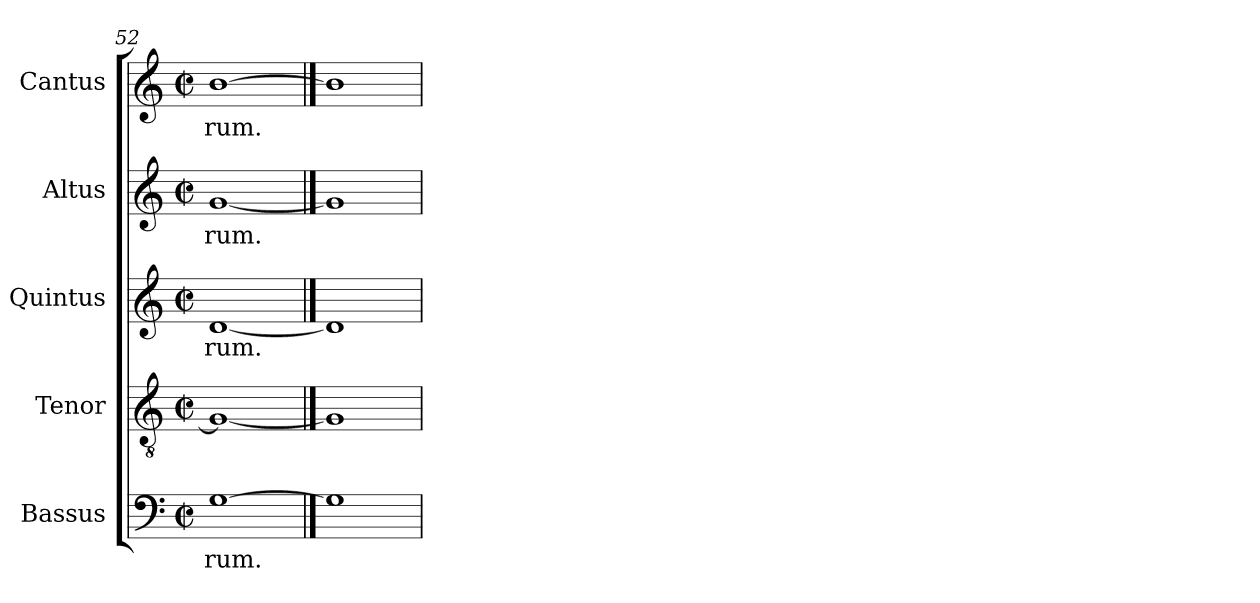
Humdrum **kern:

**kern	**text	**kern	**text	**kern	**text	**kern	**text	**kern	**text
*part5	*part5	*part4	*part4	*part3	*part3	*part2	*part2	*part1	*part1
*staff5	*staff5	*staff4	*staff4	*staff3	*staff3	*staff2	*staff2	*staff1	*staff1
*I"Bassus	*	*I"Tenor	*	*I"Quintus	*	*I"Altus	*	*I"Cantus	*
*clefF4	*	*clefGv2	*	*clefG2	*	*clefG2	*	*clefG2	*
*k[]	*	*k[]	*	*k[]	*	*k[]	*	*k[]	*
*C:	*	*C:	*	*C:	*	*C:	*	*C:	*
*M2/2	*	*M2/2	*	*M2/2	*	*M2/2	*	*M2/2	*
*met(c|)	*	*met(c|)	*	*met(c|)	*	*met(c|)	*	*met(c|)	*
=52	=52	=52	=52	=52	=52	=52	=52	=52	=52
!	!LO:LY:b:cj	!	!LO:LY:b:cj	!	!LO:LY:b:cj	!	!LO:LY:b:cj	!	!LO:LY:b:cj
[1G	rum.	1G_	.	[1d	-rum.	[1g	rum.	[1b	-rum.
==53	==53	==53	==53	==53	==53	==53	==53	==53	==53
1G]	.	1G]	.	1d]	.	1g]	.	1b]	.
=	=	=	=	=	=	=	=	=	=
*-	*-	*-	*-	*-	*-	*-	*-	*-	*-
